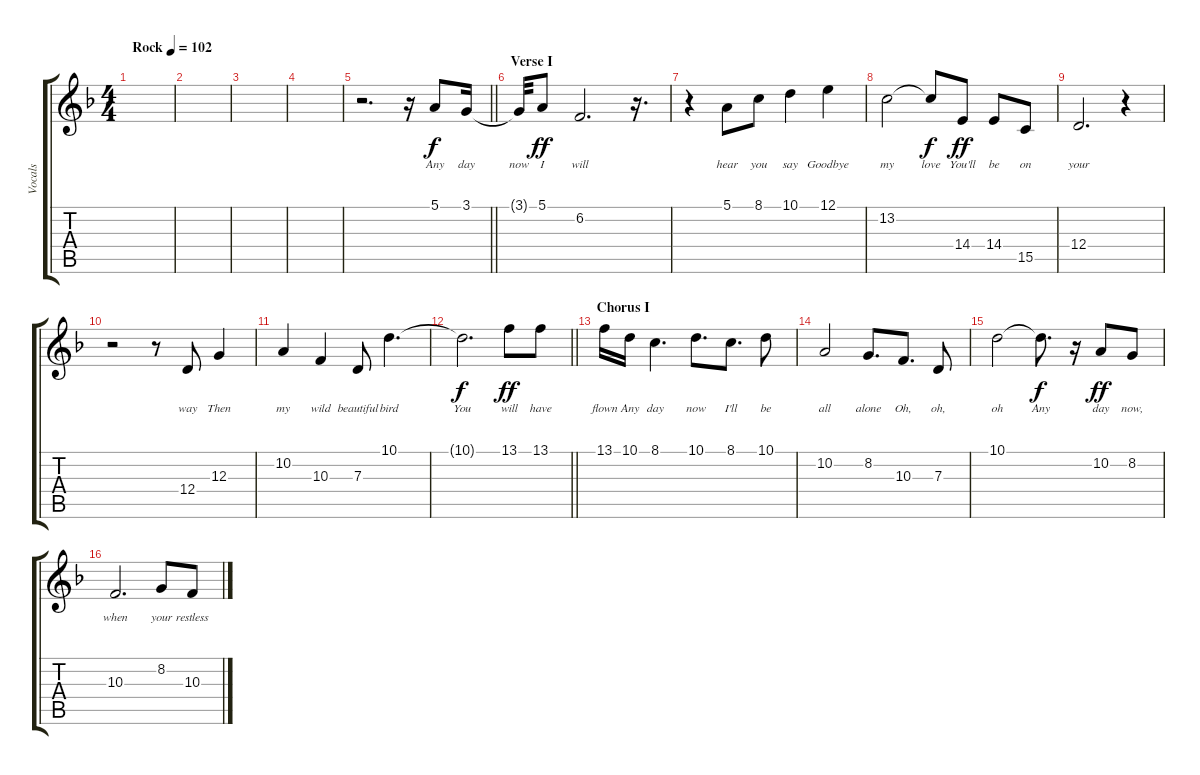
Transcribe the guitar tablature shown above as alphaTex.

\track ("Vocals" "Vocals") {instrument lead2sawtooth}
\staff {score tabs}
\tuning (E4 B3 G3 D3 A2 E2) {hide}
\ts (4 4)
\tempo (102 "Rock")
\clef g2
\ks f
|
|
|
|
\barLineRight lightlight
r.2{d} r.16 5.1.8{lyrics (0 "Any") lyrics (1 "") lyrics (2 "") lyrics (3 "") lyrics (4 "")} 3.1.16{lyrics (0 "day") lyrics (1 "") lyrics (2 "") lyrics (3 "") lyrics (4 "")} |
\section ("" "Verse I")
3.1{t}.32{lyrics (0 "now") lyrics (1 "") lyrics (2 "") lyrics (3 "") lyrics (4 "") dy f} 5.1.8{lyrics (0 "I") lyrics (1 "") lyrics (2 "") lyrics (3 "") lyrics (4 "") dy ff} 6.2.2{d lyrics (0 "will") lyrics (1 "") lyrics (2 "") lyrics (3 "") lyrics (4 "")} r.16{d} |
r.4 5.1.8{lyrics (0 "hear") lyrics (1 "") lyrics (2 "") lyrics (3 "") lyrics (4 "")} 8.1.8{lyrics (0 "you") lyrics (1 "") lyrics (2 "") lyrics (3 "") lyrics (4 "")} 10.1.4{lyrics (0 "say") lyrics (1 "") lyrics (2 "") lyrics (3 "") lyrics (4 "")} 12.1.4{lyrics (0 "Goodbye") lyrics (1 "") lyrics (2 "") lyrics (3 "") lyrics (4 "")} |
13.2.2{lyrics (0 "my") lyrics (1 "") lyrics (2 "") lyrics (3 "") lyrics (4 "")} 13.2{t}.8{lyrics (0 "love") lyrics (1 "") lyrics (2 "") lyrics (3 "") lyrics (4 "") dy f} 14.4.8{lyrics (0 "You'll") lyrics (1 "") lyrics (2 "") lyrics (3 "") lyrics (4 "") dy ff} 14.4.8{lyrics (0 "be") lyrics (1 "") lyrics (2 "") lyrics (3 "") lyrics (4 "")} 15.5.8{lyrics (0 "on") lyrics (1 "") lyrics (2 "") lyrics (3 "") lyrics (4 "")} |
12.4.2{d lyrics (0 "your") lyrics (1 "") lyrics (2 "") lyrics (3 "") lyrics (4 "")} r.4 |
r.2 r.8 12.4.8{lyrics (0 "way") lyrics (1 "") lyrics (2 "") lyrics (3 "") lyrics (4 "")} 12.3.4{lyrics (0 "Then") lyrics (1 "") lyrics (2 "") lyrics (3 "") lyrics (4 "")} |
10.2.4{lyrics (0 "my") lyrics (1 "") lyrics (2 "") lyrics (3 "") lyrics (4 "")} 10.3.4{lyrics (0 "wild") lyrics (1 "") lyrics (2 "") lyrics (3 "") lyrics (4 "")} 7.3.8{lyrics (0 "beautiful") lyrics (1 "") lyrics (2 "") lyrics (3 "") lyrics (4 "")} 10.1.4{d lyrics (0 "bird") lyrics (1 "") lyrics (2 "") lyrics (3 "") lyrics (4 "")} |
\barLineRight lightlight
10.1{t}.2{d lyrics (0 "You") lyrics (1 "") lyrics (2 "") lyrics (3 "") lyrics (4 "") dy f} 13.1.8{lyrics (0 "will") lyrics (1 "") lyrics (2 "") lyrics (3 "") lyrics (4 "") dy ff} 13.1.8{lyrics (0 "have") lyrics (1 "") lyrics (2 "") lyrics (3 "") lyrics (4 "")} |
\section ("" "Chorus I")
13.1.16{lyrics (0 "flown") lyrics (1 "") lyrics (2 "") lyrics (3 "") lyrics (4 "")} 10.1.16{lyrics (0 "Any") lyrics (1 "") lyrics (2 "") lyrics (3 "") lyrics (4 "")} 8.1.4{d lyrics (0 "day") lyrics (1 "") lyrics (2 "") lyrics (3 "") lyrics (4 "")} 10.1.8{d lyrics (0 "now") lyrics (1 "") lyrics (2 "") lyrics (3 "") lyrics (4 "")} 8.1.8{d lyrics (0 "I'll") lyrics (1 "") lyrics (2 "") lyrics (3 "") lyrics (4 "")} 10.1.8{lyrics (0 "be") lyrics (1 "") lyrics (2 "") lyrics (3 "") lyrics (4 "")} |
10.2.2{lyrics (0 "all") lyrics (1 "") lyrics (2 "") lyrics (3 "") lyrics (4 "")} 8.2.8{d lyrics (0 "alone") lyrics (1 "") lyrics (2 "") lyrics (3 "") lyrics (4 "")} 10.3.8{d lyrics (0 "Oh,") lyrics (1 "") lyrics (2 "") lyrics (3 "") lyrics (4 "")} 7.3.8{lyrics (0 "oh,") lyrics (1 "") lyrics (2 "") lyrics (3 "") lyrics (4 "")} |
10.1.2{lyrics (0 "oh") lyrics (1 "") lyrics (2 "") lyrics (3 "") lyrics (4 "")} 10.1{t}.8{d lyrics (0 "Any") lyrics (1 "") lyrics (2 "") lyrics (3 "") lyrics (4 "") dy f} r.16 10.2.8{lyrics (0 "day") lyrics (1 "") lyrics (2 "") lyrics (3 "") lyrics (4 "") dy ff} 8.2.8{lyrics (0 "now,") lyrics (1 "") lyrics (2 "") lyrics (3 "") lyrics (4 "")} |
10.3.2{d lyrics (0 "when") lyrics (1 "") lyrics (2 "") lyrics (3 "") lyrics (4 "")} 8.2.8{lyrics (0 "your") lyrics (1 "") lyrics (2 "") lyrics (3 "") lyrics (4 "")} 10.3.8{lyrics (0 "restless") lyrics (1 "") lyrics (2 "") lyrics (3 "") lyrics (4 "")}
